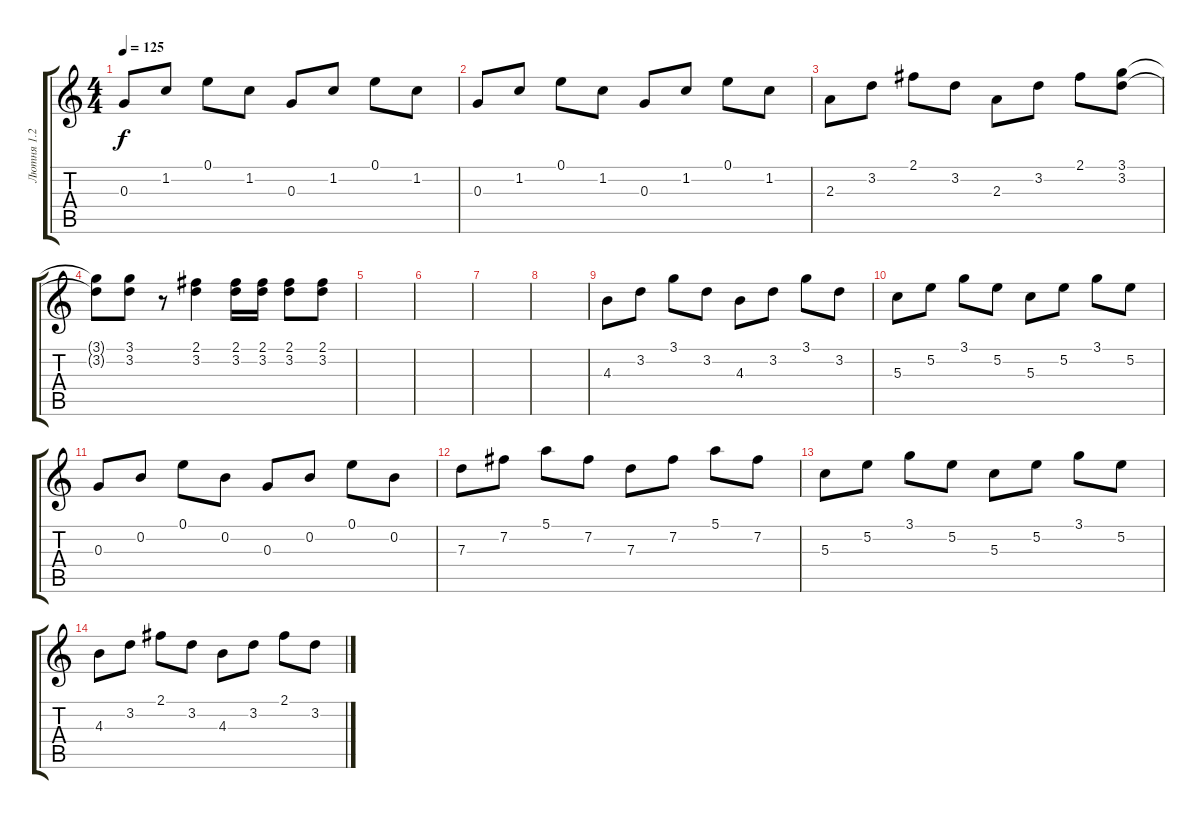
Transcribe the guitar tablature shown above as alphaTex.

\track ("Лютня 1.2 +12" "Лютня 1.2 ") {instrument acousticguitarsteel}
\staff {score tabs}
\tuning (E4 B3 G3 D3 A2 E2) {hide}
\ts (4 4)
\tempo 125
\clef g2
\ks c
0.3.8{dy f} 1.2.8 0.1.8 1.2.8 0.3.8 1.2.8 0.1.8 1.2.8 |
0.3.8 1.2.8 0.1.8 1.2.8 0.3.8 1.2.8 0.1.8 1.2.8 |
2.3.8 3.2.8 2.1.8 3.2.8 2.3.8 3.2.8 2.1.8 (3.1 3.2).8 |
(3.1{t} 3.2{t}).8 (3.1 3.2).8 r.8 (2.1 3.2).4 (2.1 3.2).16 (2.1 3.2).16 (2.1 3.2).8 (2.1 3.2).8 |
|
|
|
|
4.3.8 3.2.8 3.1.8 3.2.8 4.3.8 3.2.8 3.1.8 3.2.8 |
5.3.8 5.2.8 3.1.8 5.2.8 5.3.8 5.2.8 3.1.8 5.2.8 |
0.3.8 0.2.8 0.1.8 0.2.8 0.3.8 0.2.8 0.1.8 0.2.8 |
7.3.8 7.2.8 5.1.8 7.2.8 7.3.8 7.2.8 5.1.8 7.2.8 |
5.3.8 5.2.8 3.1.8 5.2.8 5.3.8 5.2.8 3.1.8 5.2.8 |
4.3.8 3.2.8 2.1.8 3.2.8 4.3.8 3.2.8 2.1.8 3.2.8
